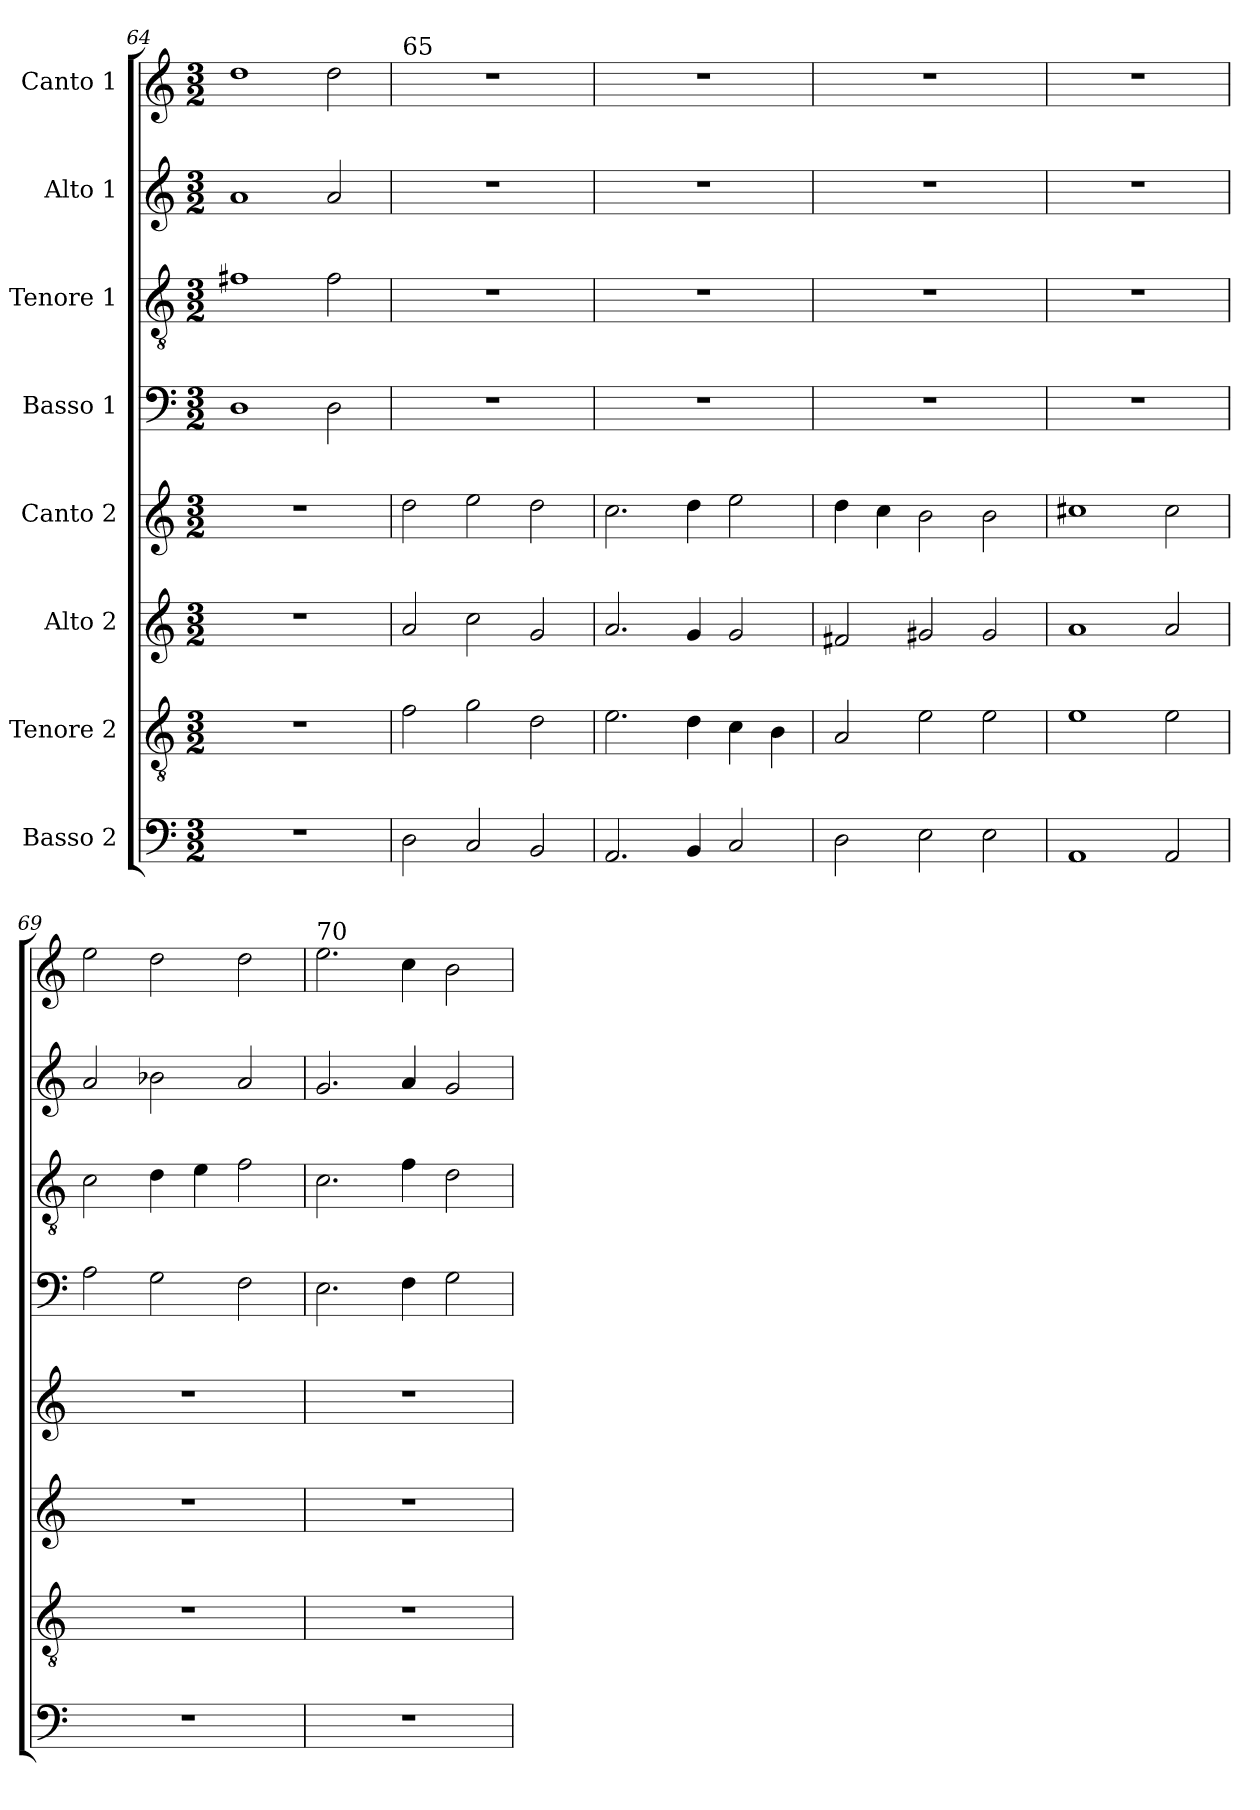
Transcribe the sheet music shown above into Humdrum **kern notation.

**kern	**kern	**kern	**kern	**kern	**kern	**kern	**kern
*part8	*part7	*part6	*part5	*part4	*part3	*part2	*part1
*staff8	*staff7	*staff6	*staff5	*staff4	*staff3	*staff2	*staff1
*I"Basso 2	*I"Tenore 2	*I"Alto 2	*I"Canto 2	*I"Basso 1	*I"Tenore 1	*I"Alto 1	*I"Canto 1
*clefF4	*clefGv2	*clefG2	*clefG2	*clefF4	*clefGv2	*clefG2	*clefG2
*k[]	*k[]	*k[]	*k[]	*k[]	*k[]	*k[]	*k[]
*M3/2	*M3/2	*M3/2	*M3/2	*M3/2	*M3/2	*M3/2	*M3/2
=64	=64	=64	=64	=64	=64	=64	=64
1.r	1.r	1.r	1.r	1D	1f#X	1a	1dd
.	.	.	.	2D\	2f#\	2a/	2dd\
=65	=65	=65	=65	=65	=65	=65	=65
!	!	!	!	!	!	!	!LO:TX:a:t=65
2D\	2f\	2a/	2dd\	1.r	1.r	1.r	1.r
2C/	2g\	2cc\	2ee\	.	.	.	.
2BB/	2d\	2g/	2dd\	.	.	.	.
=66	=66	=66	=66	=66	=66	=66	=66
2.AA/	2.e\	2.a/	2.cc\	1.r	1.r	1.r	1.r
4BB/	4d\	4g/	4dd\	.	.	.	.
2C/	4c\	2g/	2ee\	.	.	.	.
.	4B\	.	.	.	.	.	.
!!LO:PB:g=z
=67	=67	=67	=67	=67	=67	=67	=67
2D\	2A/	2f#X/	4dd\	1.r	1.r	1.r	1.r
.	.	.	4cc\	.	.	.	.
2E\	2e\	2g#X/	2b\	.	.	.	.
2E\	2e\	2g#/	2b\	.	.	.	.
=68	=68	=68	=68	=68	=68	=68	=68
1AA	1e	1a	1cc#X	1.r	1.r	1.r	1.r
2AA/	2e\	2a/	2cc#\	.	.	.	.
=69	=69	=69	=69	=69	=69	=69	=69
1.r	1.r	1.r	1.r	2A\	2c\	2a/	2ee\
.	.	.	.	2G\	4d\	2b-X\	2dd\
.	.	.	.	.	4e\	.	.
.	.	.	.	2F\	2f\	2a/	2dd\
=70	=70	=70	=70	=70	=70	=70	=70
!	!	!	!	!	!	!	!LO:TX:a:t=70
1.r	1.r	1.r	1.r	2.E\	2.c\	2.g/	2.ee\
.	.	.	.	4F\	4f\	4a/	4cc\
.	.	.	.	2G\	2d\	2g/	2b\
=	=	=	=	=	=	=	=
*-	*-	*-	*-	*-	*-	*-	*-
